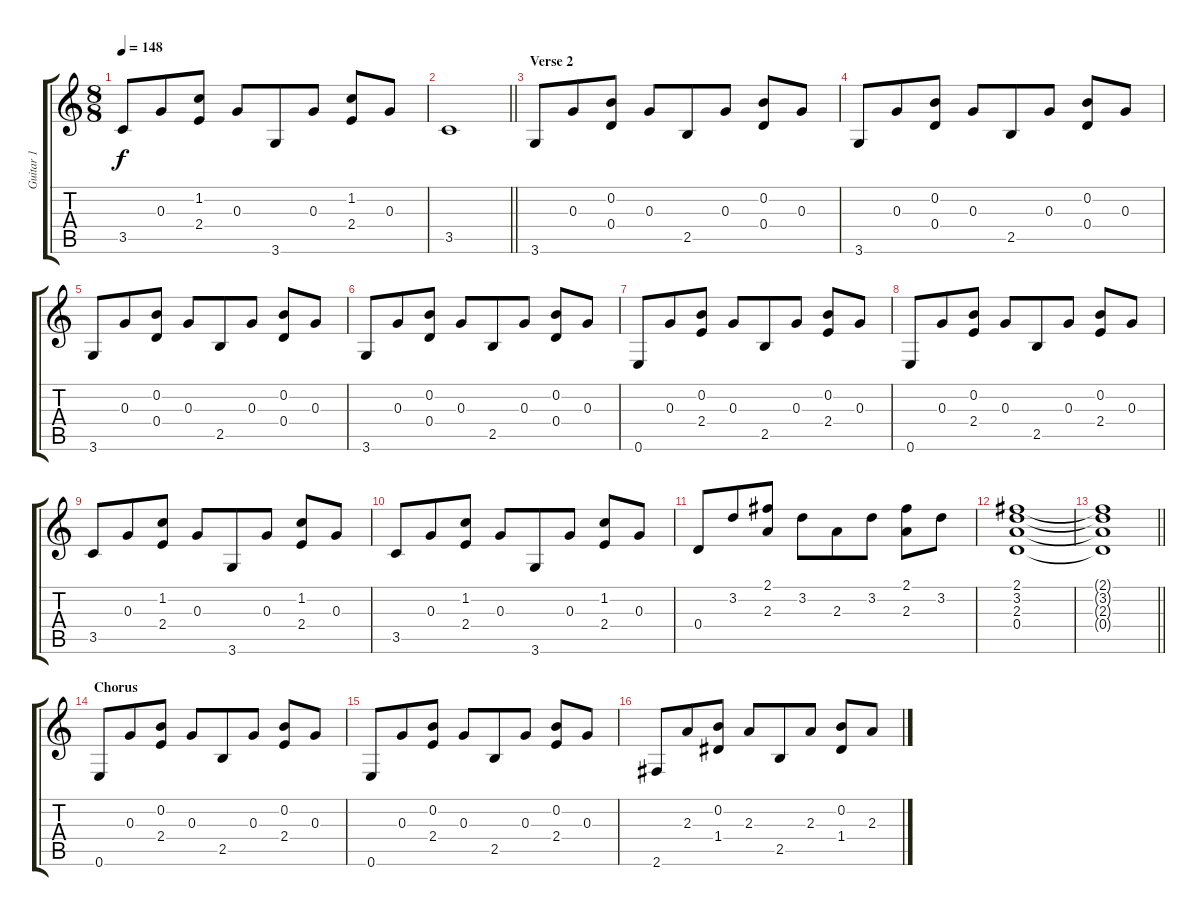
\track ("Guitar 1" "Guitar 1") {instrument acousticguitarsteel}
\staff {score tabs}
\tuning (E4 B3 G3 D3 A2 E2) {hide}
\ts (8 8)
\tempo 148
\clef g2
\ks c
3.5.8{dy f} 0.3.8 (1.2 2.4).8 0.3.8 3.6.8 0.3.8 (1.2 2.4).8 0.3.8 |
\barLineRight lightlight
3.5.1 |
\section ("" "Verse 2")
3.6.8 0.3.8 (0.2 0.4).8 0.3.8 2.5.8 0.3.8 (0.2 0.4).8 0.3.8 |
3.6.8 0.3.8 (0.2 0.4).8 0.3.8 2.5.8 0.3.8 (0.2 0.4).8 0.3.8 |
3.6.8 0.3.8 (0.2 0.4).8 0.3.8 2.5.8 0.3.8 (0.2 0.4).8 0.3.8 |
3.6.8 0.3.8 (0.2 0.4).8 0.3.8 2.5.8 0.3.8 (0.2 0.4).8 0.3.8 |
0.6.8 0.3.8 (0.2 2.4).8 0.3.8 2.5.8 0.3.8 (0.2 2.4).8 0.3.8 |
0.6.8 0.3.8 (0.2 2.4).8 0.3.8 2.5.8 0.3.8 (0.2 2.4).8 0.3.8 |
3.5.8 0.3.8 (1.2 2.4).8 0.3.8 3.6.8 0.3.8 (1.2 2.4).8 0.3.8 |
3.5.8 0.3.8 (1.2 2.4).8 0.3.8 3.6.8 0.3.8 (1.2 2.4).8 0.3.8 |
0.4.8 3.2.8 (2.1 2.3).8 3.2.8 2.3.8 3.2.8 (2.1 2.3).8 3.2.8 |
(2.1 3.2 2.3 0.4).1 |
\barLineRight lightlight
(2.1{t} 3.2{t} 2.3{t} 0.4{t}).1 |
\section ("" "Chorus")
0.6.8 0.3.8 (0.2 2.4).8 0.3.8 2.5.8 0.3.8 (0.2 2.4).8 0.3.8 |
0.6.8 0.3.8 (0.2 2.4).8 0.3.8 2.5.8 0.3.8 (0.2 2.4).8 0.3.8 |
2.6.8 2.3.8 (0.2 1.4).8 2.3.8 2.5.8 2.3.8 (0.2 1.4).8 2.3.8
